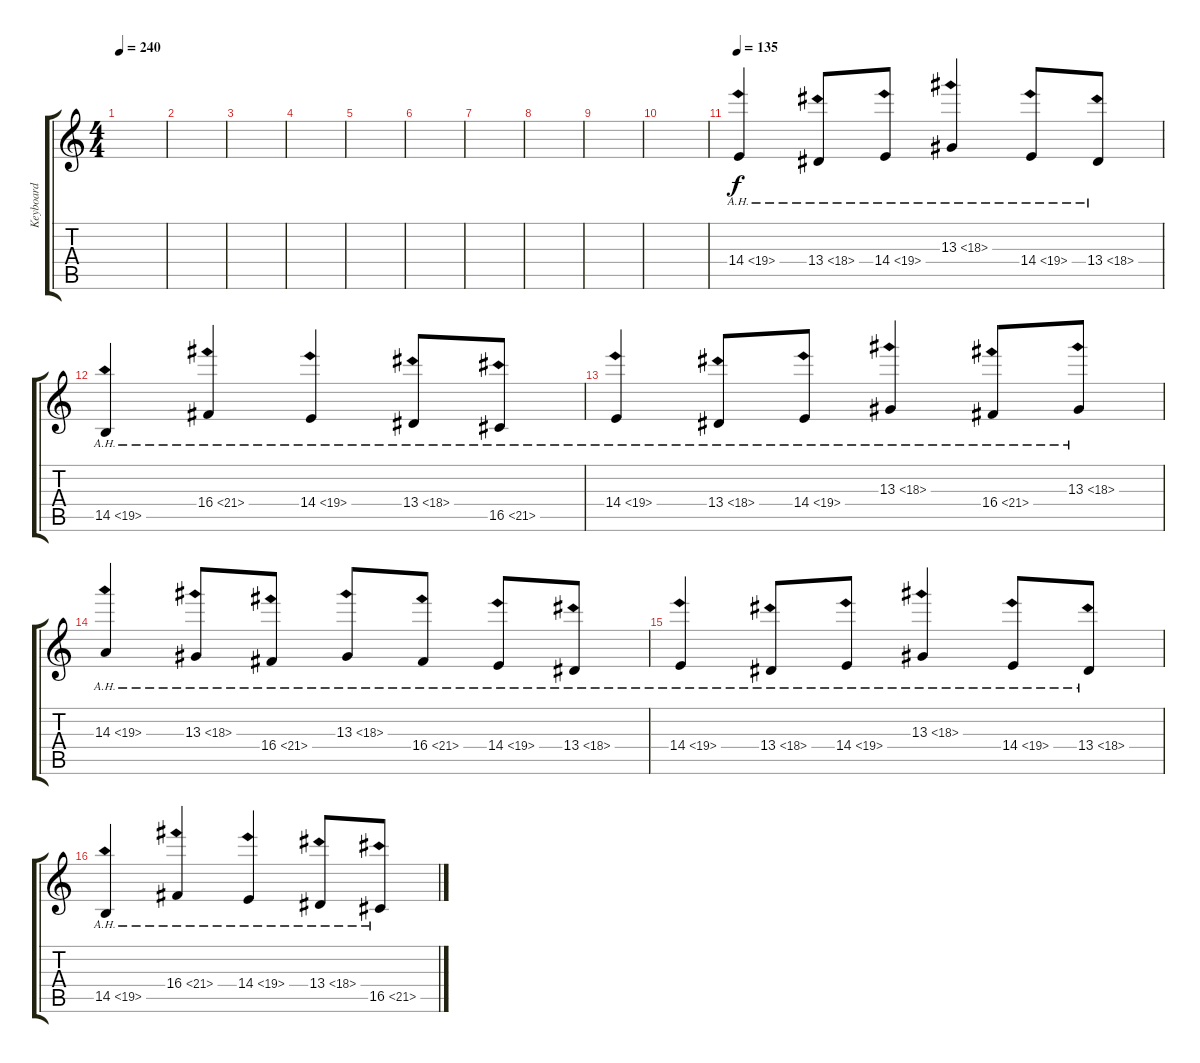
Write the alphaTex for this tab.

\track ("Keyboard" "Keyboard") {instrument stringensemble1}
\staff {score tabs}
\tuning (E4 B3 G3 D3 A2 E2) {hide}
\ts (4 4)
\tempo 240
\clef g2
\ks c
|
|
|
|
|
|
|
|
|
|
\tempo 135
14.4{ah 5}.4{instrument honkytonkpiano} 13.4{ah 5}.8 14.4{ah 5}.8 13.3{ah 5}.4 14.4{ah 5}.8 13.4{ah 5}.8 |
14.5{ah 5}.4 16.4{ah 5}.4 14.4{ah 5}.4 13.4{ah 5}.8 16.5{ah 5}.8 |
14.4{ah 5}.4 13.4{ah 5}.8 14.4{ah 5}.8 13.3{ah 5}.4 16.4{ah 5}.8 13.3{ah 5}.8 |
14.3{ah 5}.4 13.3{ah 5}.8 16.4{ah 5}.8 13.3{ah 5}.8 16.4{ah 5}.8 14.4{ah 5}.8 13.4{ah 5}.8 |
14.4{ah 5}.4 13.4{ah 5}.8 14.4{ah 5}.8 13.3{ah 5}.4 14.4{ah 5}.8 13.4{ah 5}.8 |
14.5{ah 5}.4 16.4{ah 5}.4 14.4{ah 5}.4 13.4{ah 5}.8 16.5{ah 5}.8
